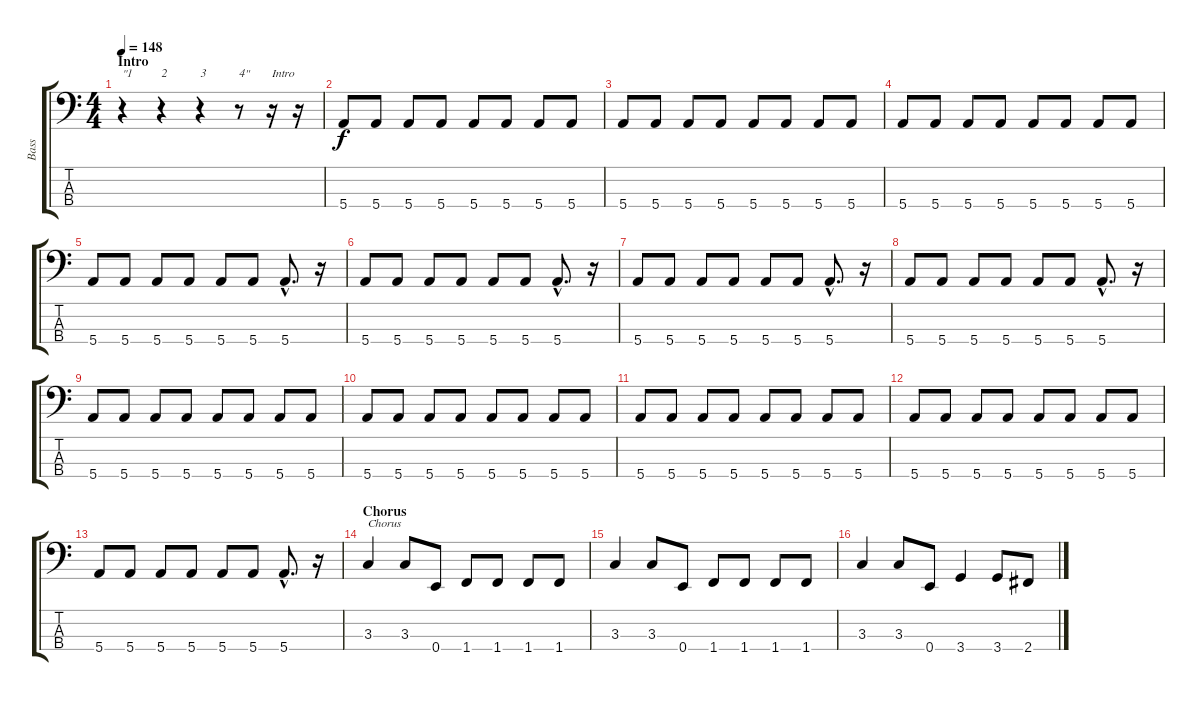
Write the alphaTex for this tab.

\track ("Bass" "Bass") {instrument electricbassfinger}
\staff {score tabs}
\tuning (G2 D2 A1 E1) {hide}
\ts (4 4)
\section ("" "Intro")
\tempo 148
\clef f4
\ks c
r.4{txt "\"1" dy f instrument electricbassfinger} r.4{txt "2"} r.4{txt "3"} r.8{txt "4\""} r.16{txt "Intro"} r.16 |
5.4.8 5.4.8 5.4.8 5.4.8 5.4.8 5.4.8 5.4.8 5.4.8 |
5.4.8 5.4.8 5.4.8 5.4.8 5.4.8 5.4.8 5.4.8 5.4.8 |
5.4.8 5.4.8 5.4.8 5.4.8 5.4.8 5.4.8 5.4.8 5.4.8 |
5.4.8 5.4.8 5.4.8 5.4.8 5.4.8 5.4.8 5.4{hac}.8{d} r.16 |
5.4.8 5.4.8 5.4.8 5.4.8 5.4.8 5.4.8 5.4{hac}.8{d} r.16 |
5.4.8 5.4.8 5.4.8 5.4.8 5.4.8 5.4.8 5.4{hac}.8{d} r.16 |
5.4.8 5.4.8 5.4.8 5.4.8 5.4.8 5.4.8 5.4{hac}.8{d} r.16 |
5.4.8 5.4.8 5.4.8 5.4.8 5.4.8 5.4.8 5.4.8 5.4.8 |
5.4.8 5.4.8 5.4.8 5.4.8 5.4.8 5.4.8 5.4.8 5.4.8 |
5.4.8 5.4.8 5.4.8 5.4.8 5.4.8 5.4.8 5.4.8 5.4.8 |
5.4.8 5.4.8 5.4.8 5.4.8 5.4.8 5.4.8 5.4.8 5.4.8 |
5.4.8 5.4.8 5.4.8 5.4.8 5.4.8 5.4.8 5.4{hac}.8{d} r.16 |
\section ("" "Chorus")
3.3.4{txt "Chorus"} 3.3.8 0.4.8 1.4.8 1.4.8 1.4.8 1.4.8 |
3.3.4 3.3.8 0.4.8 1.4.8 1.4.8 1.4.8 1.4.8 |
3.3.4 3.3.8 0.4.8 3.4.4 3.4.8 2.4.8
